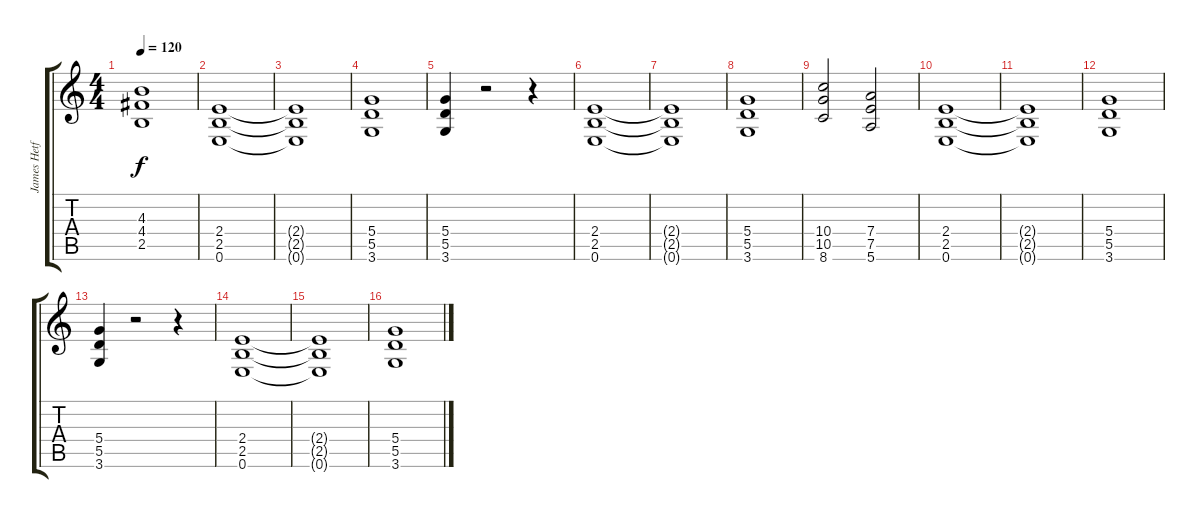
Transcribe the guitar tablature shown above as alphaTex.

\track ("James Hetfield" "James Hetf") {instrument distortionguitar}
\staff {score tabs}
\tuning (E4 B3 G3 D3 A2 E2) {hide}
\ts (4 4)
\tempo 120
\clef g2
\ks c
(4.3 4.4 2.5).1{dy f} |
(2.4 2.5 0.6).1 |
(2.4{t} 2.5{t} 0.6{t}).1 |
(5.4 5.5 3.6).1 |
(5.4 5.5 3.6).4 r.2 r.4 |
(2.4 2.5 0.6).1 |
(2.4{t} 2.5{t} 0.6{t}).1 |
(5.4 5.5 3.6).1 |
(10.4 10.5 8.6).2 (7.4 7.5 5.6).2 |
(2.4 2.5 0.6).1 |
(2.4{t} 2.5{t} 0.6{t}).1 |
(5.4 5.5 3.6).1 |
(5.4 5.5 3.6).4 r.2 r.4 |
(2.4 2.5 0.6).1 |
(2.4{t} 2.5{t} 0.6{t}).1 |
(5.4 5.5 3.6).1
